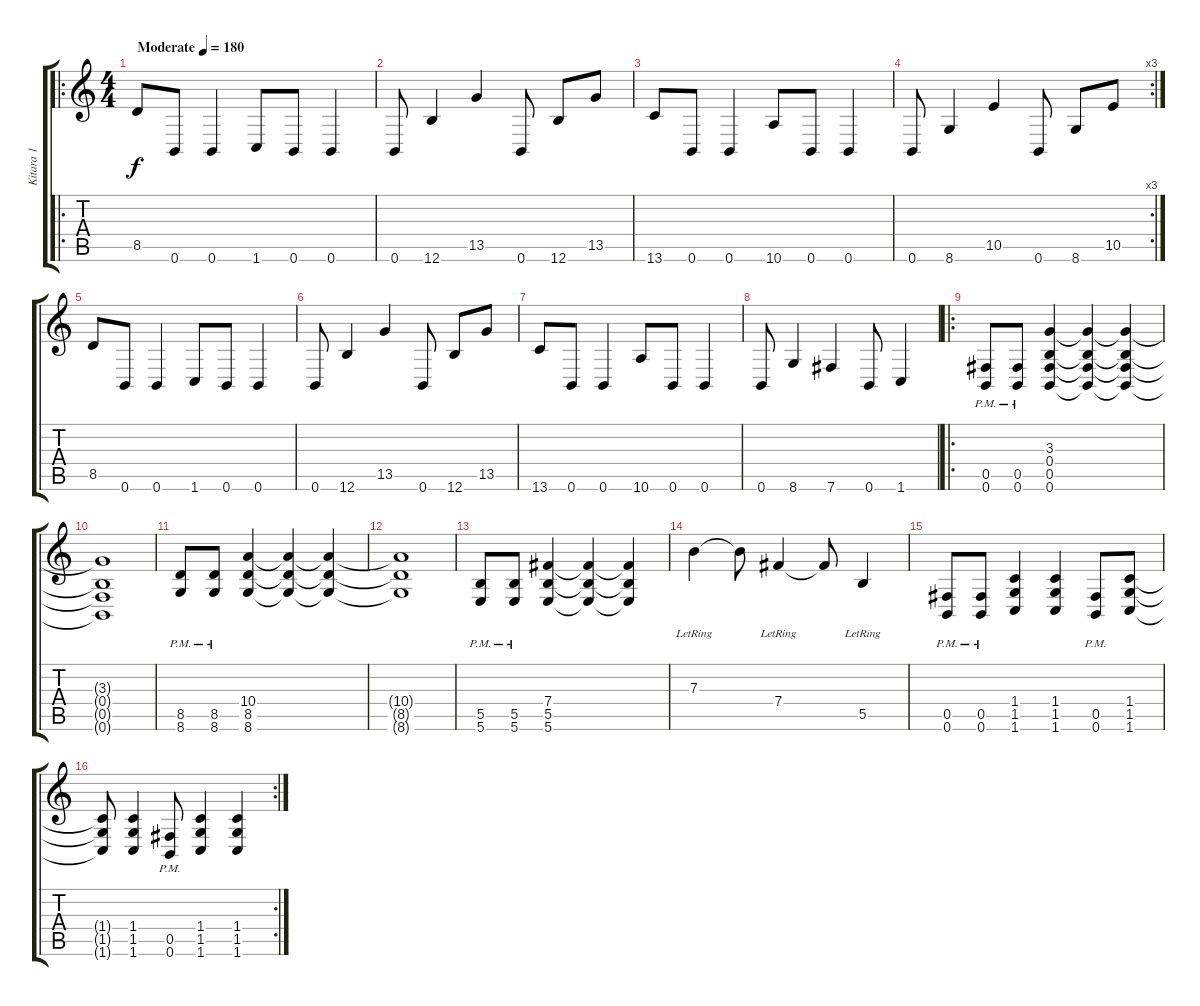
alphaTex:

\track ("Kitara 1" "Kitara 1") {instrument distortionguitar}
\staff {score tabs}
\tuning (Db4 Ab3 E3 B2 Gb2 B1) {hide}
\ro
\ts (4 4)
\tempo (180 "Moderate")
\clef g2
\ks c
8.5.8{dy f instrument distortionguitar} 0.6.8 0.6.4 1.6.8 0.6.8 0.6.4 |
0.6.8 12.6.4 13.5.4 0.6.8 12.6.8 13.5.8 |
13.6.8 0.6.8 0.6.4 10.6.8 0.6.8 0.6.4 |
\rc 3
0.6.8 8.6.4 10.5.4 0.6.8 8.6.8 10.5.8 |
8.5.8 0.6.8 0.6.4 1.6.8 0.6.8 0.6.4 |
0.6.8 12.6.4 13.5.4 0.6.8 12.6.8 13.5.8 |
13.6.8 0.6.8 0.6.4 10.6.8 0.6.8 0.6.4 |
0.6.8 8.6.4 7.6.4 0.6.8 1.6.4 |
\ro
(0.5{pm} 0.6{pm}).8 (0.5{pm} 0.6{pm}).8 (3.3 0.4 0.5 0.6).4 (3.3{t} 0.4{t} 0.5{t} 0.6{t}).4 (3.3{t} 0.4{t} 0.5{t} 0.6{t}).4 |
(3.3{t} 0.4{t} 0.5{t} 0.6{t}).1 |
(8.5{pm} 8.6{pm}).8 (8.5{pm} 8.6{pm}).8 (10.4 8.5 8.6).4 (10.4{t} 8.5{t} 8.6{t}).4 (10.4{t} 8.5{t} 8.6{t}).4 |
(10.4{t} 8.5{t} 8.6{t}).1 |
(5.5{pm} 5.6{pm}).8 (5.5{pm} 5.6{pm}).8 (7.4 5.5 5.6).4 (7.4{t} 5.5{t} 5.6{t}).4 (7.4{t} 5.5{t} 5.6{t}).4 |
7.3{lr}.4 7.3{t}.8 7.4{lr}.4 7.4{t}.8 5.5{lr}.4 |
(0.5{pm} 0.6{pm}).8 (0.5{pm} 0.6{pm}).8 (1.4 1.5 1.6).4 (1.4 1.5 1.6).4 (0.5{pm} 0.6{pm}).8 (1.4 1.5 1.6).8 |
\rc 2
(1.4{t} 1.5{t} 1.6{t}).8 (1.4 1.5 1.6).4 (0.5{pm} 0.6{pm}).8 (1.4 1.5 1.6).4 (1.4 1.5 1.6).4
